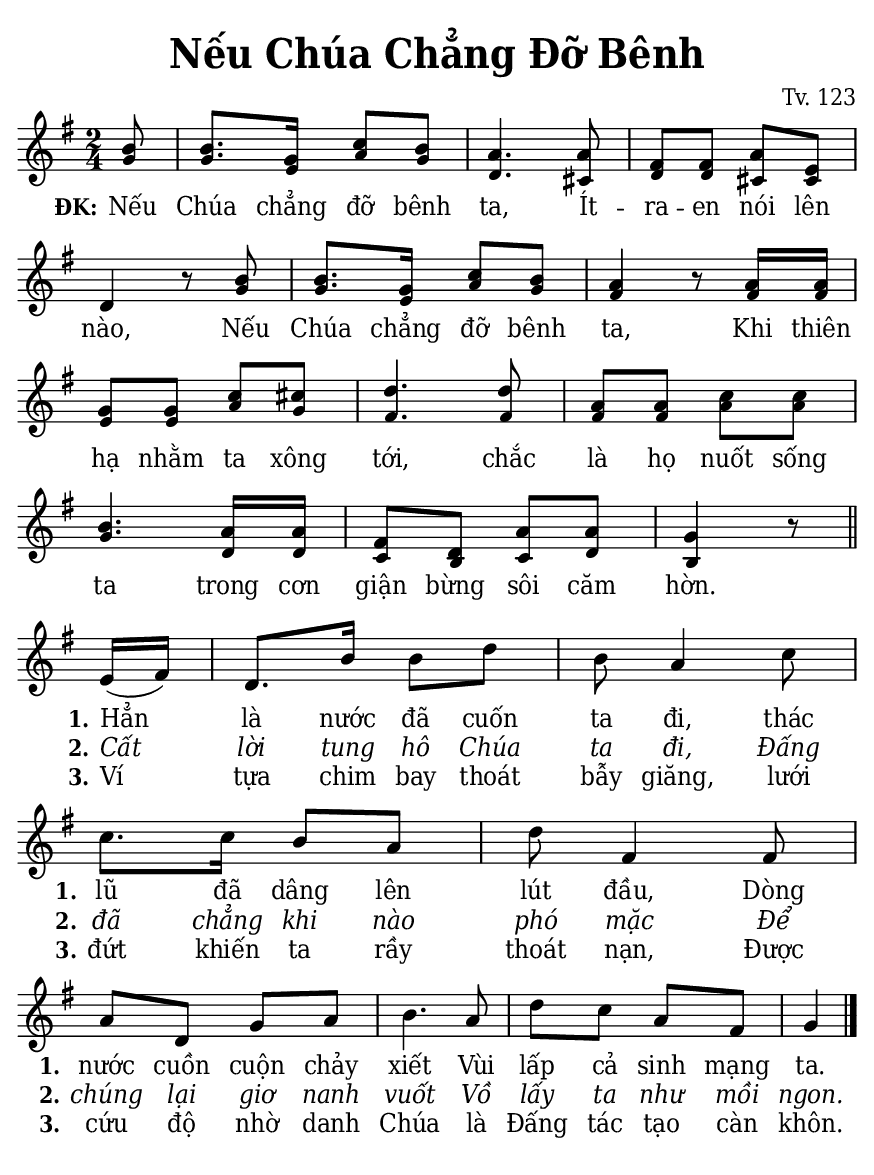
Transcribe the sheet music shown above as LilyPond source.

% Cài đặt chung\
\version "2.22.1"
\include "english.ly"

\header {
  title = \markup { \fontsize #1 "Nếu Chúa Chẳng Đỡ Bênh" }
  composer = "Tv. 123"
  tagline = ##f
}

% mã nguồn cho những chức năng chưa hỗ trợ trong phiên bản lilypond hiện tại
% cung cấp bởi cộng đồng lilypond khi gửi email đến lilypond-user@gnu.org
% Đổi kích thước nốt cho bè phụ
notBePhu =
#(define-music-function (font-size music) (number? ly:music?)
   (for-some-music
     (lambda (m)
       (if (music-is-of-type? m 'rhythmic-event)
           (begin
             (set! (ly:music-property m 'tweaks)
                   (cons `(font-size . ,font-size)
                         (ly:music-property m 'tweaks)))
             #t)
           #f))
     music)
   music)

% in số phiên khúc trên mỗi dòng
#(define (add-grob-definition grob-name grob-entry)
     (set! all-grob-descriptions
           (cons ((@@ (lily) completize-grob-entry)
                  (cons grob-name grob-entry))
                 all-grob-descriptions)))

#(add-grob-definition
    'StanzaNumberSpanner
    `((direction . ,LEFT)
      (font-series . bold)
      (padding . 1.0)
      (side-axis . ,X)
      (stencil . ,ly:text-interface::print)
      (X-offset . ,ly:side-position-interface::x-aligned-side)
      (Y-extent . ,grob::always-Y-extent-from-stencil)
      (meta . ((class . Spanner)
               (interfaces . (font-interface
                              side-position-interface
                              stanza-number-interface
                              text-interface))))))

\layout {
    \context {
      \Global
      \grobdescriptions #all-grob-descriptions
    }
    \context {
      \Score
      \remove Stanza_number_align_engraver
      \consists
        #(lambda (context)
           (let ((texts '())
                 (syllables '()))
             (make-engraver
              (acknowledgers
               ((stanza-number-interface engraver grob source-engraver)
                  (set! texts (cons grob texts)))
               ((lyric-syllable-interface engraver grob source-engraver)
                  (set! syllables (cons grob syllables))))
              ((stop-translation-timestep engraver)
                 (for-each
                  (lambda (text)
                    (for-each
                     (lambda (syllable)
                       (ly:pointer-group-interface::add-grob
                        text
                        'side-support-elements
                        syllable))
                     syllables))
                  texts)
                 (set! syllables '())))))
    }
    \context {
      \Lyrics
      \remove Stanza_number_engraver
      \consists
        #(lambda (context)
           (let ((text #f)
                 (last-stanza #f))
             (make-engraver
              ((process-music engraver)
                 (let ((stanza (ly:context-property context 'stanza #f)))
                   (if (and stanza (not (equal? stanza last-stanza)))
                       (let ((column (ly:context-property context
'currentCommandColumn)))
                         (set! last-stanza stanza)
                         (if text
                             (ly:spanner-set-bound! text RIGHT column))
                         (set! text (ly:engraver-make-grob engraver
'StanzaNumberSpanner '()))
                         (ly:grob-set-property! text 'text stanza)
                         (ly:spanner-set-bound! text LEFT column)))))
              ((finalize engraver)
                 (if text
                     (let ((column (ly:context-property context
'currentCommandColumn)))
                       (ly:spanner-set-bound! text RIGHT column)))))))
      \override StanzaNumberSpanner.horizon-padding = 10000
    }
}

stanzaReminderOff =
  \temporary \override StanzaNumberSpanner.after-line-breaking =
     #(lambda (grob)
        ;; Can be replaced with (not (first-broken-spanner? grob)) in 2.23.
        (if (let ((siblings (ly:spanner-broken-into (ly:grob-original grob))))
              (and (pair? siblings)
                   (not (eq? grob (car siblings)))))
            (ly:grob-suicide! grob)))

stanzaReminderOn = \undo \stanzaReminderOff
% kết thúc mã nguồn

% Nhạc phiên khúc
nhacPhienKhucSop = \relative c'' {
  \partial 8 b8 |
  b8. g16 c8 b |
  a4. a8 |
  fs fs a e |
  d4 r8 b' |
  b8. g16 c8 b |
  a4 r8 a16 a |
  g8 g c cs |
  d4. d8 |
  a8 a c c |
  b4. a16 a |
  fs8 d a' a |
  g4 r8 \bar "||" \break
  
  e16 (fs) |
  d8. b'16 b8 d |
  b a4 c8 |
  c8. c16 b8 a |
  d fs,4 fs8 |
  a d, g a |
  b4. a8 |
  d c a fs |
  g4 \bar "|."
}

nhacPhienKhucAlto = \relative c'' {
  g8 |
  g8. e16 a8 g |
  d4. cs8 |
  d d cs cs |
  d4 r8 g |
  g8. e16 a8 g |
  fs4 r8 fs16 fs |
  e8 e a g |
  fs4. fs8 |
  fs fs a a |
  g4. d16 d |
  c8 b c d |
  b4 r8
}

% Lời phiên khúc
loiPhienKhucSop = \lyrics {
  \stanzaReminderOff
  \set stanza = "ĐK:"
  Nếu Chúa chẳng đỡ bênh ta,
  Ít -- ra -- en nói lên nào,
  Nếu Chúa chẳng đỡ bênh ta,
  Khi thiên hạ nhằm ta xông tới,
  chắc là họ nuốt sống ta
  trong cơn giận bừng sôi căm hờn.
  \stanzaReminderOn
  <<
    {
      \set stanza = "1."
      Hẳn là nước đã cuốn ta đi,
      thác lũ đã dâng lên lút đầu,
      Dòng nước cuồn cuộn chảy xiết
      Vùi lấp cả sinh mạng ta.
    }
    \new Lyrics {
	    \set associatedVoice = "beSop"
	    \set stanza = "2."
      \override Lyrics.LyricText.font-shape = #'italic
	    Cất lời tung hô Chúa ta đi,
	    Đấng đã chẳng khi nào phó mặc
	    Để chúng lại giơ nanh vuốt
	    Vồ lấy ta như mồi ngon.
    }
    \new Lyrics {
	    \set associatedVoice = "beSop"
	    \set stanza = "3."
	    Ví tựa chim bay thoát bẫy giăng,
	    lưới đứt khiến ta rầy thoát nạn,
	    Được cứu độ nhờ danh Chúa
	    là Đấng tác tạo càn khôn.
    }
  >>
}

% Dàn trang
\paper {
  #(set-paper-size "a5")
  top-margin = 3\mm
  bottom-margin = 3\mm
  left-margin = 3\mm
  right-margin = 3\mm
  indent = #0
  #(define fonts
	 (make-pango-font-tree "Deja Vu Serif Condensed"
	 		       "Deja Vu Serif Condensed"
			       "Deja Vu Serif Condensed"
			       (/ 20 20)))
  print-page-number = ##f
  system-system-spacing = #'((basic-distance . 0.1) (padding . 2))
  page-count = 1
}

TongNhip = {
  \key g \major \time 2/4
  \set Timing.beamExceptions = #'()
  \set Timing.baseMoment = #(ly:make-moment 1/4)
}

\score {
  \new ChoirStaff <<
    \new Staff \with {
        \consists "Merge_rests_engraver"
        printPartCombineTexts = ##f
      }
      <<
      \new Voice \TongNhip \partCombine 
        \nhacPhienKhucSop
        \notBePhu -1 { \nhacPhienKhucAlto }
      \new NullVoice = beSop \nhacPhienKhucSop
      \new Lyrics \lyricsto beSop \loiPhienKhucSop
      >>
  >>
  \layout {
    \override Lyrics.LyricSpace.minimum-distance = #1.8
    \override LyricHyphen.minimum-distance = #1.5
    \override Score.BarNumber.break-visibility = ##(#f #f #f)
    \override Score.SpacingSpanner.uniform-stretching = ##t
  } 
}
